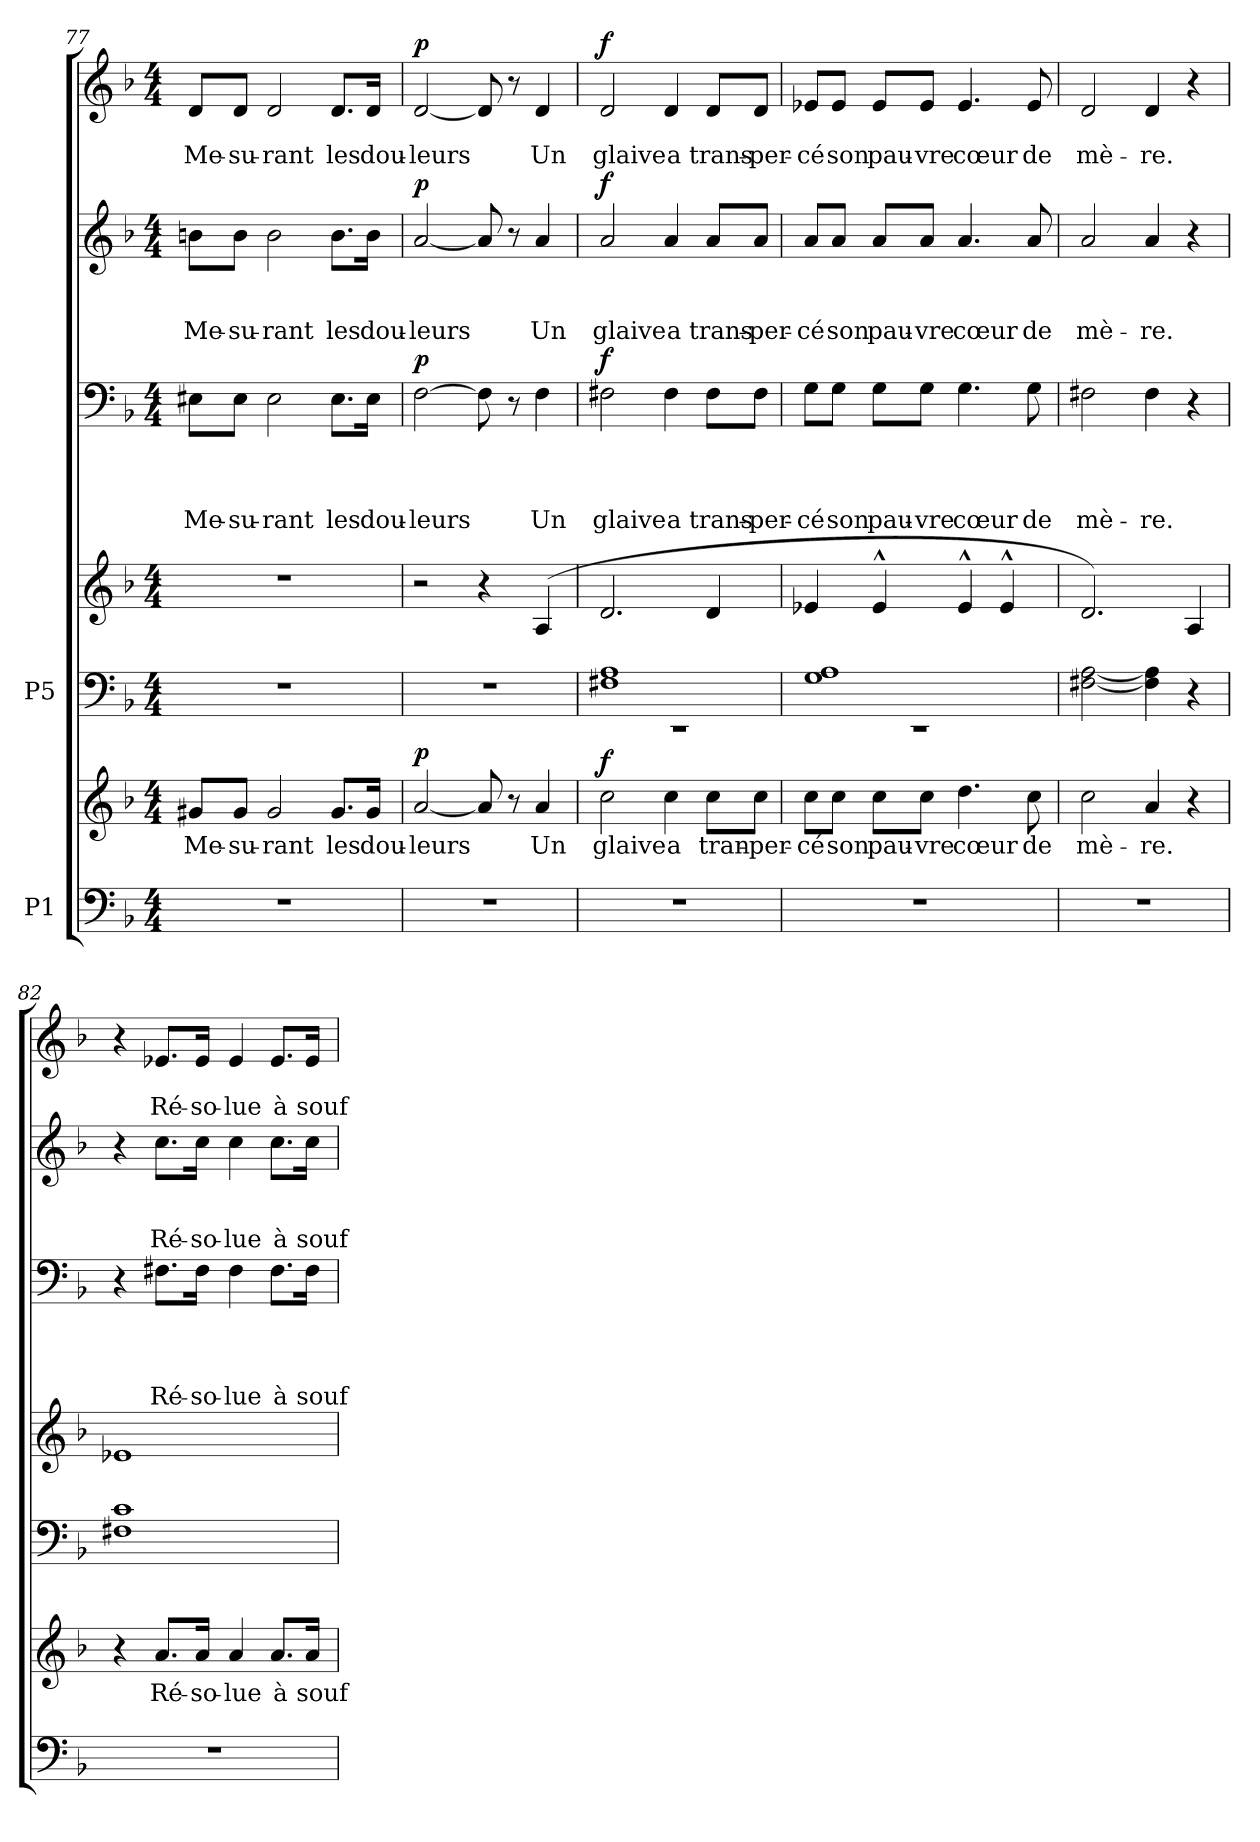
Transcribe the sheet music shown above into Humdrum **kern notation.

**kern	**kern	**text	**dynam	**kern	**kern	**kern	**text	**text	**text	**text	**dynam	**kern	**text	**text	**text	**dynam	**kern	**text	**text	**dynam
*part5	*part5	*part5	*part5	*part4	*part4	*part3	*part3	*part3	*part3	*part3	*part3	*part2	*part2	*part2	*part2	*part2	*part1	*part1	*part1	*part1
*staff7	*staff6	*staff6	*staff6/7	*staff5	*staff4	*staff3	*staff3	*staff3	*staff3	*staff3	*staff3	*staff2	*staff2	*staff2	*staff2	*staff2	*staff1	*staff1	*staff1	*staff1
*I"P1	*	*	*	*I"P5	*	*	*	*	*	*	*	*	*	*	*	*	*	*	*	*
!!LO:PB:g=z
*clefF4	*clefG2	*	*	*clefF4	*clefG2	*clefF4	*	*	*	*	*	*clefG2	*	*	*	*	*clefG2	*	*	*
*	*	*	*	*	*	*	*	*	*	*	*	*ITrd7c12	*	*	*	*	*	*	*	*
*k[b-]	*k[b-]	*	*	*k[b-]	*k[b-]	*k[b-]	*	*	*	*	*	*k[b-]	*	*	*	*	*k[b-]	*	*	*
*F:	*F:	*	*	*F:	*F:	*F:	*	*	*	*	*	*F:	*	*	*	*	*F:	*	*	*
*M4/4	*M4/4	*	*	*M4/4	*M4/4	*M4/4	*	*	*	*	*	*M4/4	*	*	*	*	*M4/4	*	*	*
=77	=77	=77	=77	=77	=77	=77	=77	=77	=77	=77	=77	=77	=77	=77	=77	=77	=77	=77	=77	=77
!	!	!LO:LY:b	!	!	!	!	!	!	!	!LO:LY:b	!	!	!	!	!LO:LY:b	!	!	!	!LO:LY:b	!
*	*	*	*	*^	*^	*	*	*	*	*	*	*	*	*	*	*	*	*	*	*
*	*	*	*	*	*^	*	*^	*	*	*	*	*	*	*	*	*	*	*	*	*	*	*
1r	8g#X/L	Me-	.	1r	1ryy	1ryy	1r	1ryy	1ryy	8E#X\L	.	.	.	Me-	.	8Bn\L	.	.	Me-	.	8d/L	.	Me-	.
!	!	!LO:LY:b	!	!	!	!	!	!	!	!	!	!	!	!LO:LY:b	!	!	!	!	!LO:LY:b	!	!	!	!LO:LY:b	!
.	8g#/J	-su-	.	.	.	.	.	.	.	8E#\J	.	.	.	-su-	.	8B\J	.	.	-su-	.	8d/J	.	-su-	.
!	!	!LO:LY:b	!	!	!	!	!	!	!	!	!	!	!	!LO:LY:b	!	!	!	!	!LO:LY:b	!	!	!	!LO:LY:b	!
.	2g#/	-rant	.	.	.	.	.	.	.	2E#\	.	.	.	-rant	.	2B\	.	.	-rant	.	2d/	.	-rant	.
!	!	!LO:LY:b	!	!	!	!	!	!	!	!	!	!	!	!LO:LY:b	!	!	!	!	!LO:LY:b	!	!	!	!LO:LY:b	!
.	8.g#/L	les	.	.	.	.	.	.	.	8.E#\L	.	.	.	les	.	8.B\L	.	.	les	.	8.d/L	.	les	.
!	!	!LO:LY:b	!	!	!	!	!	!	!	!	!	!	!	!LO:LY:b	!	!	!	!	!LO:LY:b	!	!	!	!LO:LY:b	!
.	16g#/Jk	dou-	.	.	.	.	.	.	.	16E#\Jk	.	.	.	dou-	.	16B\Jk	.	.	dou-	.	16d/Jk	.	dou-	.
=78	=78	=78	=78	=78	=78	=78	=78	=78	=78	=78	=78	=78	=78	=78	=78	=78	=78	=78	=78	=78	=78	=78	=78	=78
!	!	!LO:LY:b	!LO:DY:a	!	!	!	!	!	!	!	!	!	!	!LO:LY:b	!LO:DY:a	!	!	!	!LO:LY:b	!LO:DY:a	!	!	!LO:LY:b	!LO:DY:a
1r	[<2a/	-leurs	p	1r	1ryy	1ryy	2r	1ryy	1ryy	[>2F\	.	.	.	-leurs	p	[<2A/	.	.	-leurs	p	[<2d/	.	-leurs	p
.	8a/]	.	.	.	.	.	4r	.	.	8F\]	.	.	.	.	.	8A/]	.	.	.	.	8d/]	.	.	.
.	8r	.	.	.	.	.	.	.	.	8r	.	.	.	.	.	8r	.	.	.	.	8r	.	.	.
!	!	!LO:LY:b	!	!	!	!	!	!	!	!	!	!	!	!LO:LY:b	!	!	!	!	!LO:LY:b	!	!	!	!LO:LY:b	!
.	4a/	Un	.	.	.	.	(<4A/	.	.	4F\	.	.	.	Un	.	4A/	.	.	Un	.	4d/	.	Un	.
=79	=79	=79	=79	=79	=79	=79	=79	=79	=79	=79	=79	=79	=79	=79	=79	=79	=79	=79	=79	=79	=79	=79	=79	=79
!	!	!LO:LY:b	!LO:DY:a	!	!	!	!	!	!	!	!	!	!	!LO:LY:b	!LO:DY:a	!	!	!	!LO:LY:b	!LO:DY:a	!	!	!LO:LY:b	!LO:DY:a
1r	2cc\	glaive	f	1F#X 1A	1rEE	1ryy	2.d/	1ryy	1ryy	2F#X\	.	.	.	glaive	f	2A/	.	.	glaive	f	2d/	.	glaive	f
!	!	!LO:LY:b	!	!	!	!	!	!	!	!	!	!	!	!LO:LY:b	!	!	!	!	!LO:LY:b	!	!	!	!LO:LY:b	!
.	4cc\	a	.	.	.	.	.	.	.	4F#\	.	.	.	a	.	4A/	.	.	a	.	4d/	.	a	.
!	!	!LO:LY:b	!	!	!	!	!	!	!	!	!	!	!	!LO:LY:b	!	!	!	!	!LO:LY:b	!	!	!	!LO:LY:b	!
.	8cc\L	tran-	.	.	.	.	4d/	.	.	8F#\L	.	.	.	trans-	.	8A/L	.	.	trans-	.	8d/L	.	trans-	.
!	!	!LO:LY:b	!	!	!	!	!	!	!	!	!	!	!	!LO:LY:b	!	!	!	!	!LO:LY:b	!	!	!	!LO:LY:b	!
.	8cc\J	-per-	.	.	.	.	.	.	.	8F#\J	.	.	.	-per-	.	8A/J	.	.	-per-	.	8d/J	.	-per-	.
=80	=80	=80	=80	=80	=80	=80	=80	=80	=80	=80	=80	=80	=80	=80	=80	=80	=80	=80	=80	=80	=80	=80	=80	=80
!	!	!LO:LY:b	!	!	!	!	!	!	!	!	!	!	!	!LO:LY:b	!	!	!	!	!LO:LY:b	!	!	!	!LO:LY:b	!
1r	8cc\L	-cé	.	1G 1A	1rEE	1ryy	4e-X/	1ryy	1ryy	8G\L	.	.	.	-cé	.	8A/L	.	.	-cé	.	8e-X/L	.	-cé	.
!	!	!LO:LY:b	!	!	!	!	!	!	!	!	!	!	!	!LO:LY:b	!	!	!	!	!LO:LY:b	!	!	!	!LO:LY:b	!
.	8cc\J	son	.	.	.	.	.	.	.	8G\J	.	.	.	son	.	8A/J	.	.	son	.	8e-/J	.	son	.
!	!	!LO:LY:b	!	!	!	!	!	!	!	!	!	!	!	!LO:LY:b	!	!	!	!	!LO:LY:b	!	!	!	!LO:LY:b	!
.	8cc\L	pau-	.	.	.	.	4e-^^>/	.	.	8G\L	.	.	.	pau-	.	8A/L	.	.	pau-	.	8e-/L	.	pau-	.
!	!	!LO:LY:b	!	!	!	!	!	!	!	!	!	!	!	!LO:LY:b	!	!	!	!	!LO:LY:b	!	!	!	!LO:LY:b	!
.	8cc\J	-vre	.	.	.	.	.	.	.	8G\J	.	.	.	-vre	.	8A/J	.	.	-vre	.	8e-/J	.	-vre	.
!	!	!LO:LY:b	!	!	!	!	!	!	!	!	!	!	!	!LO:LY:b	!	!	!	!	!LO:LY:b	!	!	!	!LO:LY:b	!
.	4.dd\	cœur	.	.	.	.	4e-^^>/	.	.	4.G\	.	.	.	cœur	.	4.A/	.	.	cœur	.	4.e-/	.	cœur	.
.	.	.	.	.	.	.	4e-^^>/	.	.	.	.	.	.	.	.	.	.	.	.	.	.	.	.	.
!	!	!LO:LY:b	!	!	!	!	!	!	!	!	!	!	!	!LO:LY:b	!	!	!	!	!LO:LY:b	!	!	!	!LO:LY:b	!
.	8cc\	de	.	.	.	.	.	.	.	8G\	.	.	.	de	.	8A/	.	.	de	.	8e-/	.	de	.
=81	=81	=81	=81	=81	=81	=81	=81	=81	=81	=81	=81	=81	=81	=81	=81	=81	=81	=81	=81	=81	=81	=81	=81	=81
!	!	!LO:LY:b	!	!	!	!	!	!	!	!	!	!	!	!LO:LY:b	!	!	!	!	!LO:LY:b	!	!	!	!LO:LY:b	!
1r	2cc\	mè-	.	1ryy	[<2F#X\ [>2A\	1ryy	2.d/)	1ryy	1ryy	2F#X\	.	.	.	mè-	.	2A/	.	.	mè-	.	2d/	.	mè-	.
!	!	!LO:LY:b	!	!	!	!	!	!	!	!	!	!	!	!LO:LY:b	!	!	!	!	!LO:LY:b	!	!	!	!LO:LY:b	!
.	4a/	-re.	.	.	4F#\] 4A\]	.	.	.	.	4F#\	.	.	.	-re.	.	4A/	.	.	-re.	.	4d/	.	-re.	.
.	4r	.	.	.	4r	.	4A/	.	.	4r	.	.	.	.	.	4r	.	.	.	.	4r	.	.	.
!!LO:LB:g=z
=82	=82	=82	=82	=82	=82	=82	=82	=82	=82	=82	=82	=82	=82	=82	=82	=82	=82	=82	=82	=82	=82	=82	=82	=82
1r	4r	.	.	1ryy	1F#X 1c	1ryy	1e-X	1ryy	1ryy	4r	.	.	.	.	.	4r	.	.	.	.	4r	.	.	.
!	!	!LO:LY:b	!	!	!	!	!	!	!	!	!	!	!	!LO:LY:b	!	!	!	!	!LO:LY:b	!	!	!	!LO:LY:b	!
.	8.a/L	Ré-	.	.	.	.	.	.	.	8.F#X\L	.	.	.	Ré-	.	8.c\L	.	.	Ré-	.	8.e-X/L	.	Ré-	.
!	!	!LO:LY:b	!	!	!	!	!	!	!	!	!	!	!	!LO:LY:b	!	!	!	!	!LO:LY:b	!	!	!	!LO:LY:b	!
.	16a/Jk	-so-	.	.	.	.	.	.	.	16F#\Jk	.	.	.	-so-	.	16c\Jk	.	.	-so-	.	16e-/Jk	.	-so-	.
!	!	!LO:LY:b	!	!	!	!	!	!	!	!	!	!	!	!LO:LY:b	!	!	!	!	!LO:LY:b	!	!	!	!LO:LY:b	!
.	4a/	-lue	.	.	.	.	.	.	.	4F#\	.	.	.	-lue	.	4c\	.	.	-lue	.	4e-/	.	-lue	.
!	!	!LO:LY:b	!	!	!	!	!	!	!	!	!	!	!	!LO:LY:b	!	!	!	!	!LO:LY:b	!	!	!	!LO:LY:b	!
.	8.a/L	à	.	.	.	.	.	.	.	8.F#\L	.	.	.	à	.	8.c\L	.	.	à	.	8.e-/L	.	à	.
!	!	!LO:LY:b	!	!	!	!	!	!	!	!	!	!	!	!LO:LY:b	!	!	!	!	!LO:LY:b	!	!	!	!LO:LY:b	!
.	16a/Jk	souf-	.	.	.	.	.	.	.	16F#\Jk	.	.	.	souf-	.	16c\Jk	.	.	souf-	.	16e-/Jk	.	souf-	.
*	*	*	*	*v	*v	*v	*	*	*	*	*	*	*	*	*	*	*	*	*	*	*	*	*	*
*	*	*	*	*	*v	*v	*v	*	*	*	*	*	*	*	*	*	*	*	*	*	*	*
=	=	=	=	=	=	=	=	=	=	=	=	=	=	=	=	=	=	=	=	=
*-	*-	*-	*-	*-	*-	*-	*-	*-	*-	*-	*-	*-	*-	*-	*-	*-	*-	*-	*-	*-
